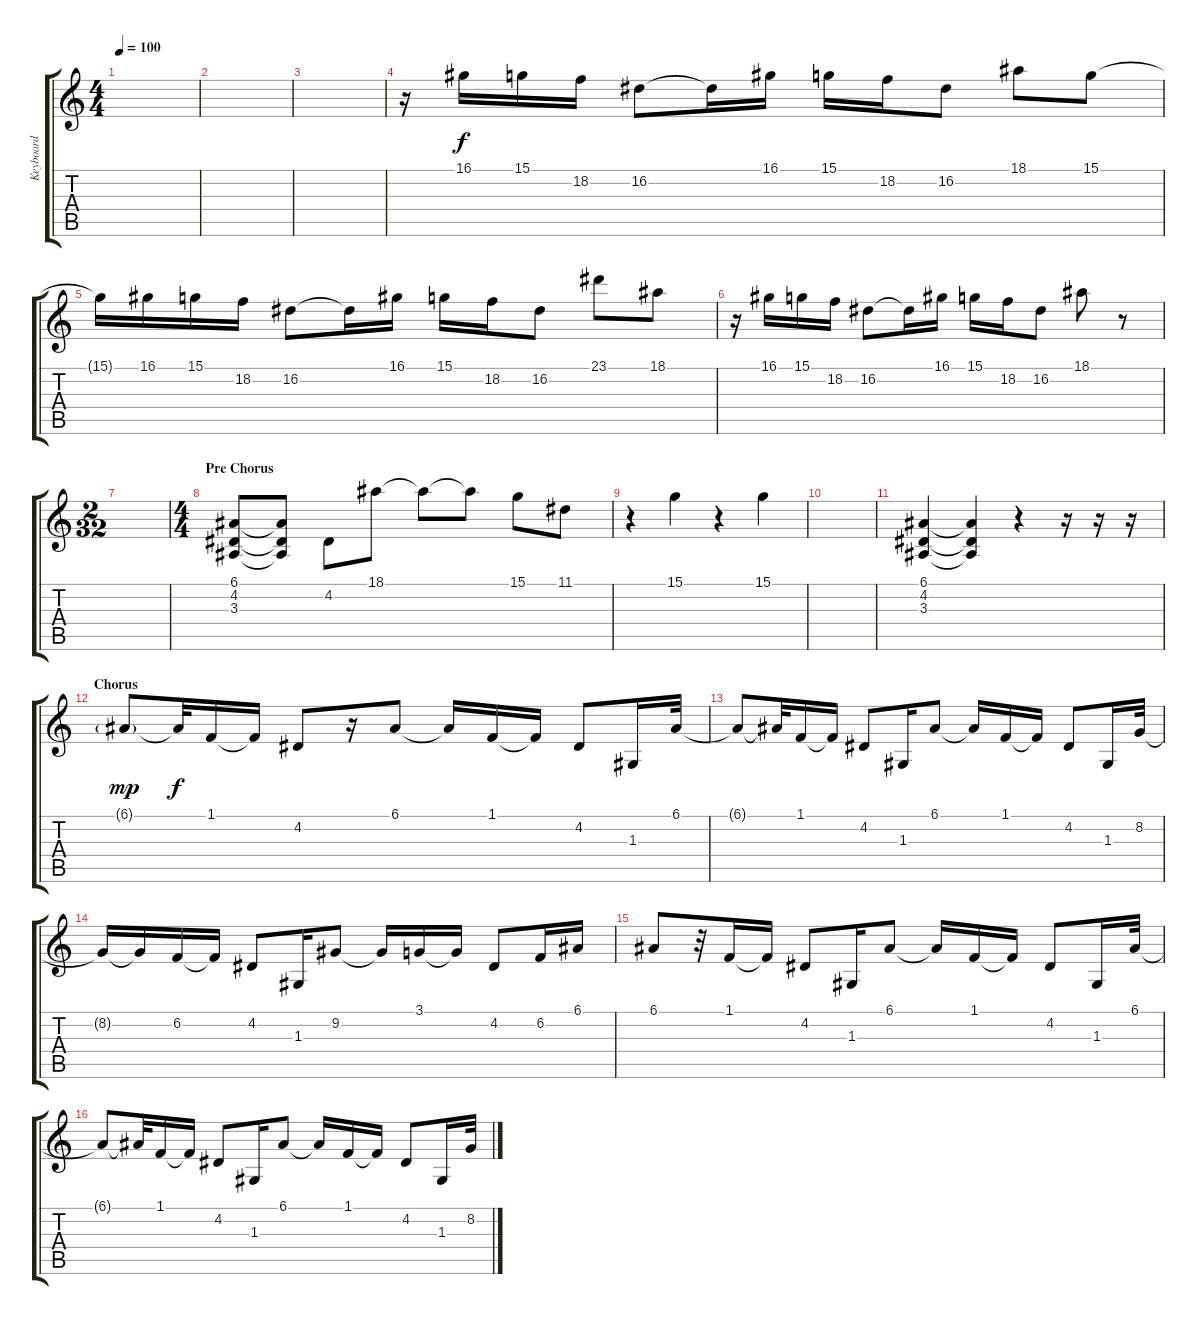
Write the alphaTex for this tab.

\track ("Keyboard" "Keyboard") {instrument lead1square}
\staff {score tabs}
\tuning (E4 B3 G3 D3 A2 E2) {hide}
\ts (4 4)
\tempo 100
\clef g2
\ks c
|
|
|
r.16 16.1.16{instrument lead1square} 15.1.16 18.2.16 16.2.8 16.2{t}.16 16.1.16 15.1.16 18.2.16 16.2.8 18.1.8 15.1.8 |
15.1{t}.16 16.1.16 15.1.16 18.2.16 16.2.8 16.2{t}.16 16.1.16 15.1.16 18.2.16 16.2.8 23.1.8 18.1.8 |
r.16 16.1.16 15.1.16 18.2.16 16.2.8 16.2{t}.16 16.1.16 15.1.16 18.2.16 16.2.8 18.1.8 r.8 |
\ts (2 32)
|
\ts (4 4)
\section ("" "Pre Chorus")
(6.1 4.2 3.3).8{volume 16 instrument electricgrandpiano} (6.1{t} 4.2{t} 3.3{t}).8 4.2.8 18.1.8 18.1{t}.8 18.1{t}.8 15.1.8 11.1.8 |
r.4 15.1.4 r.4 15.1.4 |
|
(6.1 4.2 3.3).4 (6.1{t} 4.2{t} 3.3{t}).4 r.4 r.16 r.16 r.16 |
\section ("" "Chorus")
6.1{g}.8{dy mp instrument electricgrandpiano} 6.1{t}.32{dy f} 1.1.16 1.1{t}.16 4.2.8 r.16 6.1.8 6.1{t}.16 1.1.16 1.1{t}.16 4.2.8 1.3.16 6.1.32 |
6.1{t}.8 6.1{t}.32 1.1.16 1.1{t}.16 4.2.8 1.3.16 6.1.8 6.1{t}.16 1.1.16 1.1{t}.16 4.2.8 1.3.16 8.2.32 |
8.2{t}.16 8.2{t}.16 6.2.16 6.2{t}.16 4.2.8 1.3.16 9.2.8 9.2{t}.16 3.1.16 3.1{t}.16 4.2.8 6.2.16 6.1.16 |
6.1.8{instrument electricgrandpiano} r.32 1.1.16 1.1{t}.16 4.2.8 1.3.16 6.1.8 6.1{t}.16 1.1.16 1.1{t}.16 4.2.8 1.3.16 6.1.32 |
6.1{t}.8 6.1{t}.32 1.1.16 1.1{t}.16 4.2.8 1.3.16 6.1.8 6.1{t}.16 1.1.16 1.1{t}.16 4.2.8 1.3.16 8.2.32
